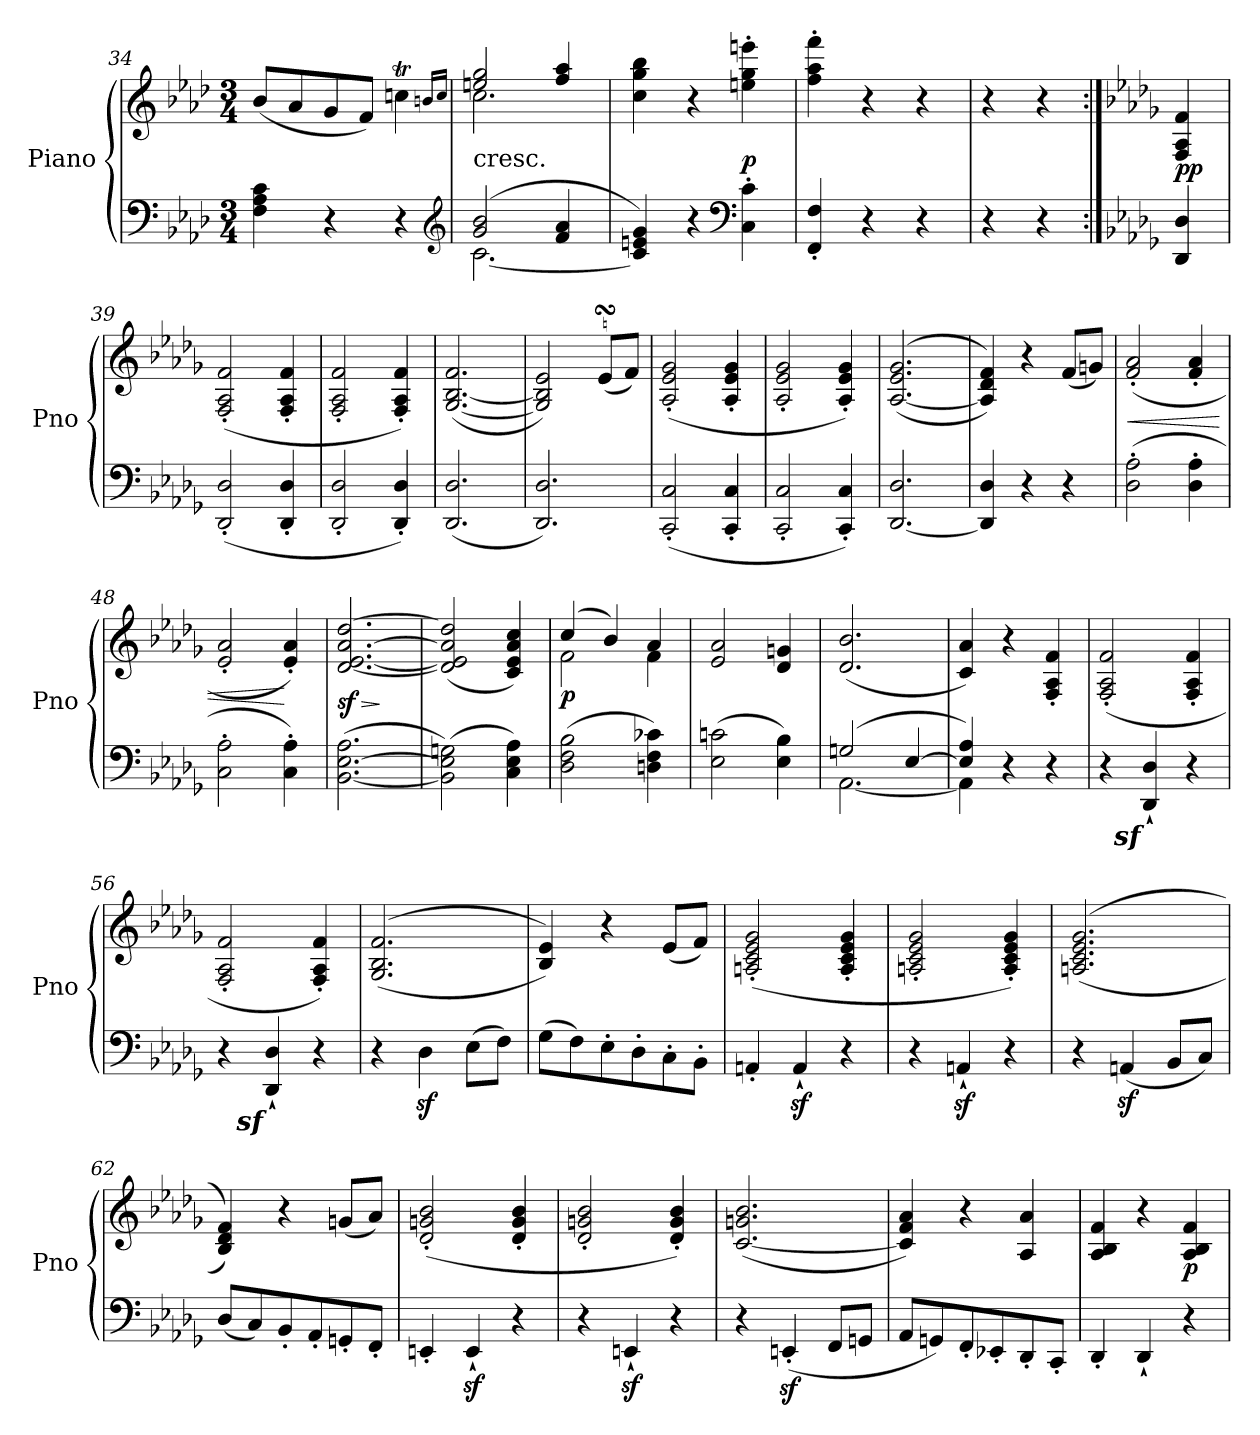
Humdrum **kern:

**kern	**kern	**dynam
*part1	*part1	*part1
*staff2	*staff1	*staff1/2
*I"Piano	*	*
*I'Pno	*	*
*clefF4	*clefG2	*
*k[b-e-a-d-]	*k[b-e-a-d-]	*
*f:	*f:	*
*M3/4	*M3/4	*
=34	=34	=34
4F 4A- 4c	(8b-L	.
.	8a-	.
4r	8g	.
.	8fJ)	.
4r	4ccnt	.
*clefG2	*	*
.	16qbnLL	.
.	16qccJJ	.
=35	=35	=35
*^	*^	*
!	!	!LO:TX:c:t=cresc.	!	!
(2g 2b-	[2.c	(2een 2gg	2.cc)	.
4f 4a-	.	4ff 4aa-	.	.
*v	*v	*	*	*
*	*v	*v	*
=36	=36	=36
4c] 4en 4g)	4cc 4gg 4bb-	.
4r	4r	.
*clefF4	*	*
4C' 4c'	4een' 4gg' 4eeen'	p
=37	=37	=37
4FF' 4F'	4ff' 4aa-' 4fff'	.
4r	4r	.
4r	4r	.
=38	=38	=38
4r	4r	.
4r	4r	.
=:|!	=:|!	=:|!
*k[b-e-a-d-g-]	*k[b-e-a-d-g-]	*
4DD- 4D-	4F 4A- 4f	pp
=39	=39	=39
(2DD-' 2D-'	(2F' 2A-' 2f'	.
4DD-' 4D-'	4F' 4A-' 4f'	.
=40	=40	=40
2DD-' 2D-'	2F' 2A-' 2f'	.
4DD-' 4D-')	4F' 4A-' 4f')	.
=41	=41	=41
(2.DD- 2.D-	(>[2.G- [2.B- 2.f	.
=42	=42	=42
2.DD- 2.D-)	2G-] 2B-] 2e-)	.
.	(8e-sSSsL	.
.	8fJ)	.
=43	=43	=43
(2CC' 2C'	(2A-' 2e-' 2g-'	.
4CC' 4C'	4A-' 4e-' 4g-'	.
=44	=44	=44
2CC' 2C'	2A-' 2e-' 2g-'	.
4CC' 4C')	4A-' 4e-' 4g-')	.
=45	=45	=45
[2.DD- 2.D-	(>(>[2.A- 2.e- 2.g-	.
=46	=46	=46
4DD-] 4D-	4A-] 4d- 4f))	.
4r	4r	.
4r	(8fL	.
.	8gnJ)	.
=47	=47	=47
(2D-' 2A-'	(2f' 2a-'	<
4D-' 4A-'	4f' 4a-'	.
=48	=48	=48
2C' 2A-'	2e-' 2a-'	.
4C' 4A-')	4e-' 4a-')	[
=49	=49	=49
([2.BB- [2.E- 2.A-	[2.d- [2.e- [2.a- [2.dd-	> sf
.	.	]
=50	=50	=50
(2BB-] 2E-] 2Gn)	(2d-] 2e-] 2a-] 2dd-]	.
4C 4E- 4A-)	4c 4e- 4a- 4cc)	.
=51	=51	=51
*	*^	*
(2D- 2F 2B-	(4cc	2f	p
.	4b-)	.	.
4Dn 4F 4c-X)	4a-	4f	.
*	*v	*v	*
=52	=52	=52
(2E- 2cn	2e- 2a-	.
4E- 4B-)	4d- 4gn	.
=53	=53	=53
*^	*	*
(2Gn	[2.AA-	(2.d- 2.b-	.
[4E-	.	.	.
=54	=54	=54	=54
4E-] 4A-)	4AA-]	4c 4a-)	.
4r	2ryy	4r	.
4r	.	4F' 4A-' 4f'	.
*v	*v	*	*
=55	=55	=55
4r	(2F' 2A-' 2f'	.
!LO:DY:rj	!	!
4DD-z` 4D-z`	.	.
4r	4F' 4A-' 4f'	.
=56	=56	=56
4r	2F' 2A-' 2f'	.
!LO:DY:rj	!	!
4DD-z` 4D-z`	.	.
4r	4F' 4A-' 4f')	.
=57	=57	=57
4r	(<(>2.G- 2.B- 2.f	.
4D-z	.	.
(8E-L	.	.
8FJ)	.	.
=58	=58	=58
(8G-L	4B- 4e-))	.
8F)	.	.
8E-'	4r	.
8D-'	.	.
8C'	(8e-L	.
8BB-'J	8fJ)	.
=59	=59	=59
4AAn'	(2An' 2c' 2e-' 2g-'	.
4AAz`	.	.
4r	4A' 4c' 4e-' 4g-'	.
=60	=60	=60
4r	2An' 2c' 2e-' 2g-'	.
4AAnz`	.	.
4r	4A' 4c' 4e-' 4g-')	.
=61	=61	=61
4r	(<(>2.An 2.c 2.e- 2.g-	.
(4AAnz	.	.
8BB-L	.	.
8CJ)	.	.
=62	=62	=62
(8D-L	4B- 4d- 4f))	.
8C)	.	.
8BB-'	4r	.
8AA-'	.	.
8GGn'	(8gnL	.
8FF'J	8a-J)	.
=63	=63	=63
4EEn'	(2d-' 2gn' 2b-'	.
4EEz`	.	.
4r	4d-' 4g' 4b-'	.
=64	=64	=64
4r	2d-' 2gn' 2b-'	.
4EEnz`	.	.
4r	4d-' 4g' 4b-')	.
=65	=65	=65
4r	(>[2.c/ 2.gn/ 2.b-/	.
(4EEnz'	.	.
8FFL	.	.
8GGnJ	.	.
=66	=66	=66
8AA-L	4c] 4f 4a-)	.
8GGn)	.	.
8FF'	4r	.
8EE-X'	.	.
8DD-'	4A- 4a-	.
8CC'J	.	.
=67	=67	=67
4DD-'	4A- 4B- 4f	.
4DD-`	4r	.
4r	4A- 4B- 4f	p
=	=	=
*-	*-	*-
